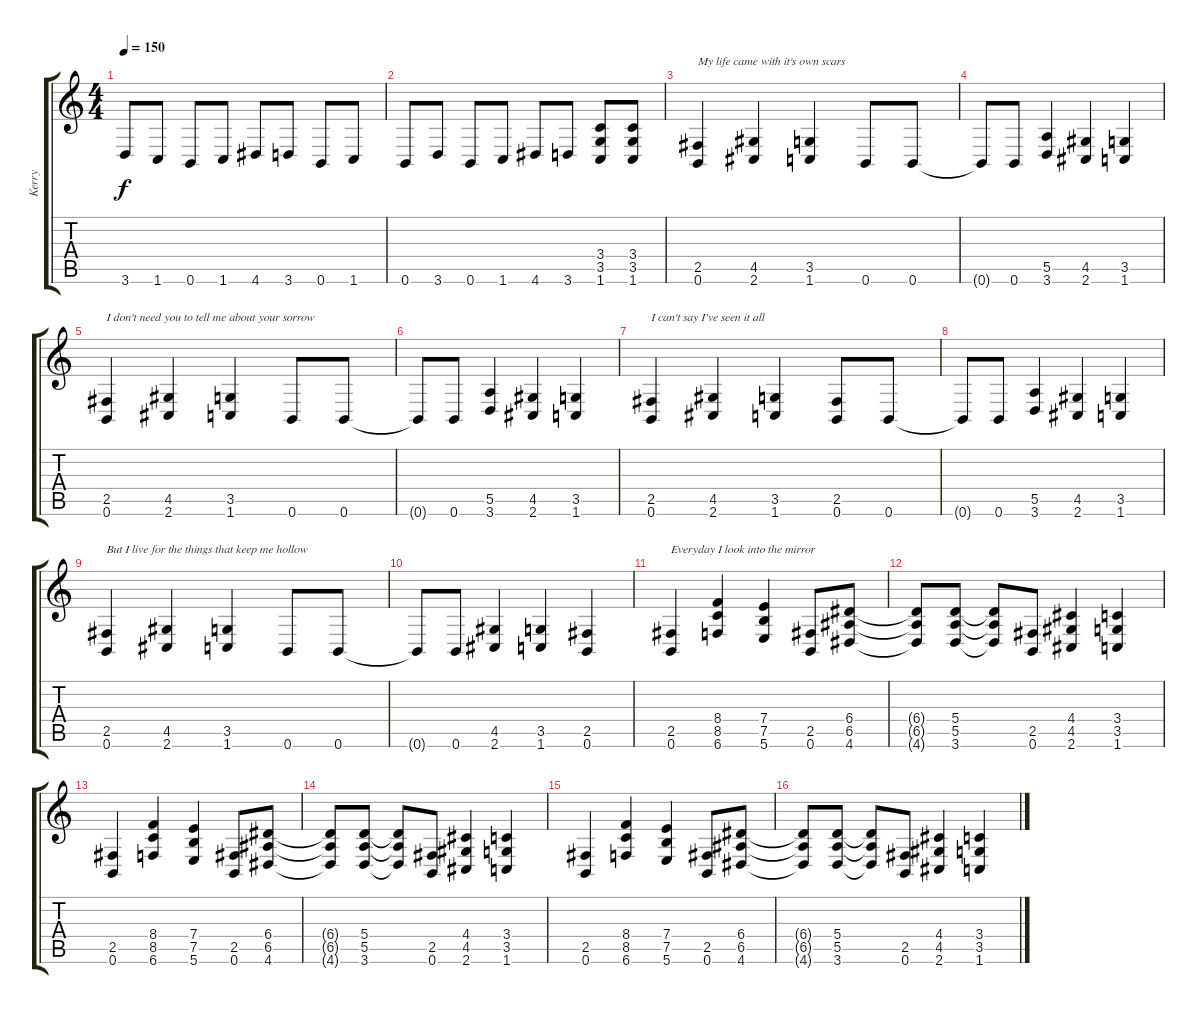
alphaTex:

\track ("Kerry" "Kerry") {instrument distortionguitar}
\staff {score tabs}
\tuning (B3 Gb3 D3 A2 E2 B1) {hide}
\ts (4 4)
\tempo 150
\clef g2
\ks c
3.6.8{dy f} 1.6.8 0.6.8 1.6.8 4.6.8 3.6.8 0.6.8 1.6.8 |
0.6.8 3.6.8 0.6.8 1.6.8 4.6.8 3.6.8 (3.4 3.5 1.6).8 (3.4 3.5 1.6).8{txt " "} |
(2.5 0.6).4{txt "My life came with it's own scars"} (4.5 2.6).4 (3.5 1.6).4 0.6.8 0.6.8 |
0.6{t}.8 0.6.8 (5.5 3.6).4 (4.5 2.6).4 (3.5 1.6).4 |
(2.5 0.6).4{txt "I don't need you to tell me about your sorrow"} (4.5 2.6).4 (3.5 1.6).4 0.6.8 0.6.8 |
0.6{t}.8 0.6.8 (5.5 3.6).4 (4.5 2.6).4 (3.5 1.6).4 |
(2.5 0.6).4{txt "I can't say I've seen it all"} (4.5 2.6).4 (3.5 1.6).4 (2.5 0.6).8 0.6.8 |
0.6{t}.8 0.6.8 (5.5 3.6).4 (4.5 2.6).4 (3.5 1.6).4 |
(2.5 0.6).4{txt "But I live for the things that keep me hollow "} (4.5 2.6).4 (3.5 1.6).4 0.6.8 0.6.8 |
0.6{t}.8 0.6.8 (4.5 2.6).4 (3.5 1.6).4 (2.5 0.6).4 |
(2.5 0.6).4{txt "Everyday I look into the mirror"} (8.4 8.5 6.6).4 (7.4 7.5 5.6).4 (2.5 0.6).8 (6.4 6.5 4.6).8 |
(6.4{t} 6.5{t} 4.6{t}).8 (5.4 5.5 3.6).8 (5.4{t} 5.5{t} 3.6{t}).8 (2.5 0.6).8 (4.4 4.5 2.6).4 (3.4 3.5 1.6).4 |
(2.5 0.6).4{txt " "} (8.4 8.5 6.6).4 (7.4 7.5 5.6).4 (2.5 0.6).8 (6.4 6.5 4.6).8 |
(6.4{t} 6.5{t} 4.6{t}).8 (5.4 5.5 3.6).8 (5.4{t} 5.5{t} 3.6{t}).8 (2.5 0.6).8 (4.4 4.5 2.6).4 (3.4 3.5 1.6).4 |
(2.5 0.6).4{txt " "} (8.4 8.5 6.6).4 (7.4 7.5 5.6).4 (2.5 0.6).8 (6.4 6.5 4.6).8 |
(6.4{t} 6.5{t} 4.6{t}).8 (5.4 5.5 3.6).8 (5.4{t} 5.5{t} 3.6{t}).8 (2.5 0.6).8 (4.4 4.5 2.6).4 (3.4 3.5 1.6).4
